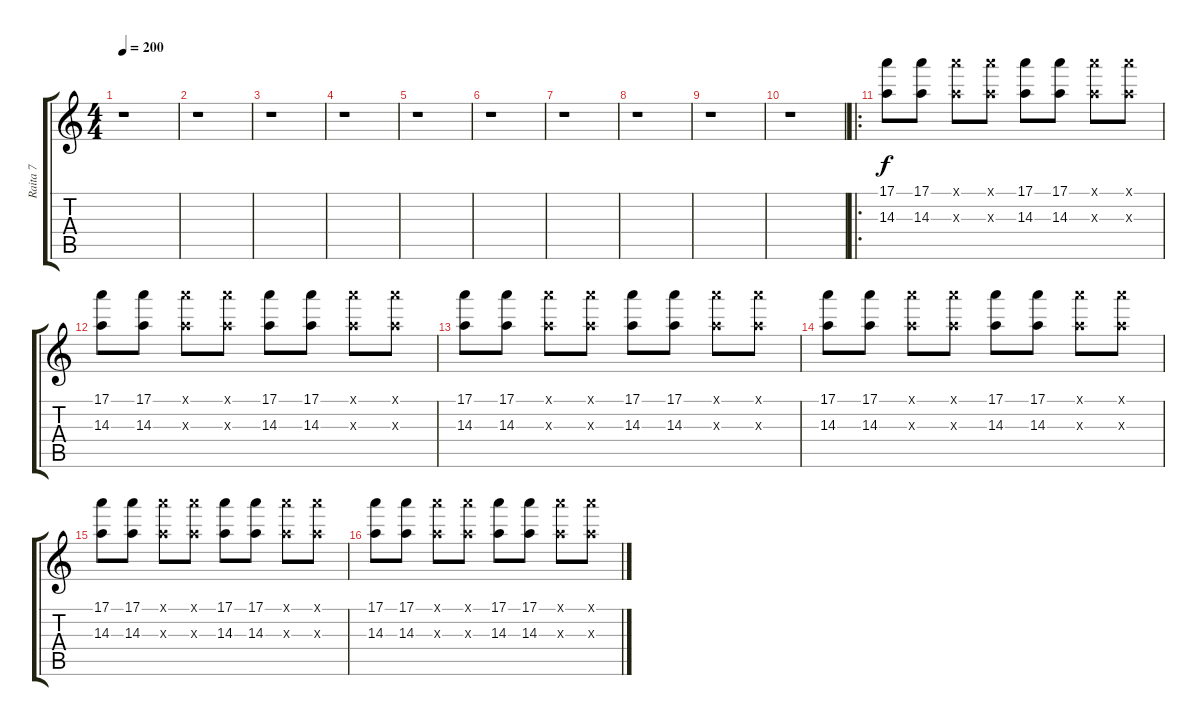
\track ("Raita 7" "Raita 7") {instrument distortionguitar}
\staff {score tabs}
\tuning (E4 B3 G3 D3 A2 E2) {hide}
\ts (4 4)
\tempo 200
\clef g2
\ks c
r.1{dy f} |
r.1 |
r.1 |
r.1 |
r.1 |
r.1 |
r.1 |
r.1 |
r.1 |
r.1 |
\ro
(17.1 14.3).8{balance 8} (17.1 14.3).8 (17.1{x} 14.3{x}).8 (17.1{x} 14.3{x}).8 (17.1 14.3).8 (17.1 14.3).8 (17.1{x} 14.3{x}).8 (17.1{x} 14.3{x}).8 |
(17.1 14.3).8 (17.1 14.3).8 (17.1{x} 14.3{x}).8 (17.1{x} 14.3{x}).8 (17.1 14.3).8 (17.1 14.3).8 (17.1{x} 14.3{x}).8 (17.1{x} 14.3{x}).8 |
(17.1 14.3).8 (17.1 14.3).8 (17.1{x} 14.3{x}).8 (17.1{x} 14.3{x}).8 (17.1 14.3).8 (17.1 14.3).8 (17.1{x} 14.3{x}).8 (17.1{x} 14.3{x}).8 |
(17.1 14.3).8 (17.1 14.3).8 (17.1{x} 14.3{x}).8 (17.1{x} 14.3{x}).8 (17.1 14.3).8 (17.1 14.3).8 (17.1{x} 14.3{x}).8 (17.1{x} 14.3{x}).8 |
(17.1 14.3).8 (17.1 14.3).8 (17.1{x} 14.3{x}).8 (17.1{x} 14.3{x}).8 (17.1 14.3).8 (17.1 14.3).8 (17.1{x} 14.3{x}).8 (17.1{x} 14.3{x}).8 |
(17.1 14.3).8 (17.1 14.3).8 (17.1{x} 14.3{x}).8 (17.1{x} 14.3{x}).8 (17.1 14.3).8 (17.1 14.3).8 (17.1{x} 14.3{x}).8 (17.1{x} 14.3{x}).8
